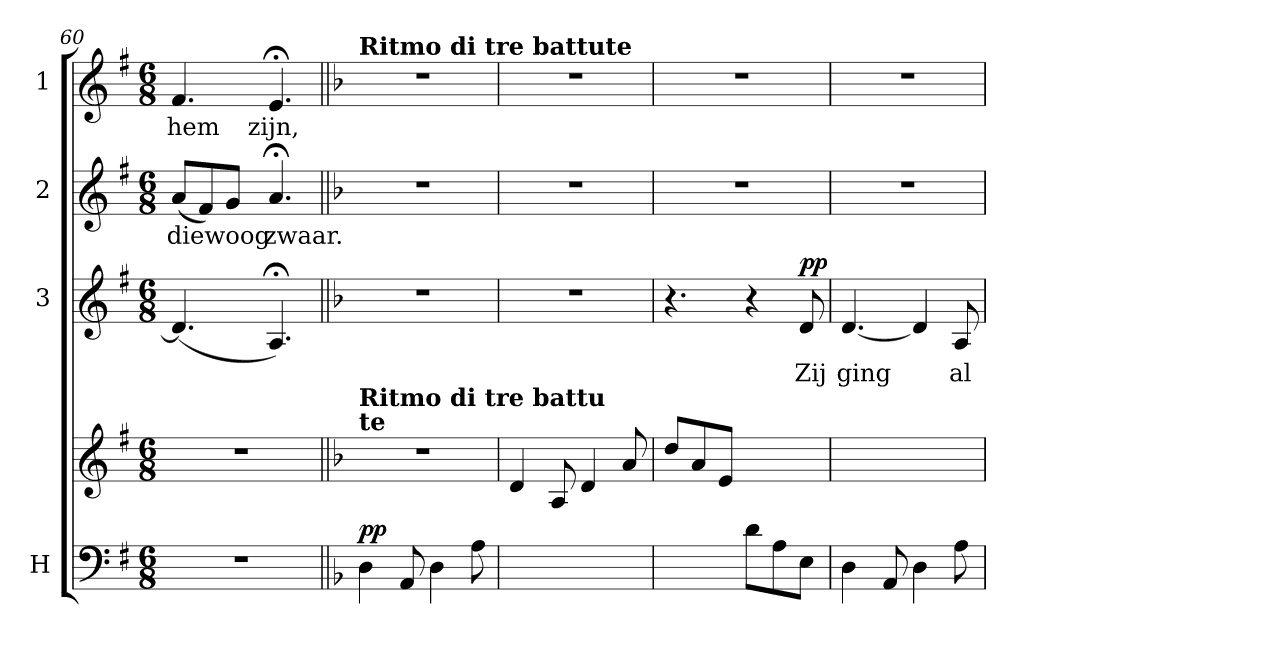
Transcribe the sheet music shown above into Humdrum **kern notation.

**kern	**kern	**dynam	**kern	**text	**dynam	**kern	**text	**kern	**text
*part4	*part4	*part4	*part3	*part3	*part3	*part2	*part2	*part1	*part1
*staff5	*staff4	*staff4/5	*staff3	*staff3	*staff3	*staff2	*staff2	*staff1	*staff1
*I"H	*	*	*I"3	*	*	*I"2	*	*I"1	*
*I'H	*	*	*	*	*	*	*	*	*
*clefF4	*clefG2	*	*clefG2	*	*	*clefG2	*	*clefG2	*
*k[f#]	*k[f#]	*	*k[f#]	*	*	*k[f#]	*	*k[f#]	*
*G:	*G:	*	*G:	*	*	*G:	*	*G:	*
*M6/8	*M6/8	*	*M6/8	*	*	*M6/8	*	*M6/8	*
=60	=60	=60	=60	=60	=60	=60	=60	=60	=60
!LO:N:vis=1	!LO:N:vis=1	!	!	!	!	!	!LO:LY:b	!	!LO:LY:b
2.r	2.r	.	(<4.d]	.	.	(<8aL	die	4.f#	hem
.	.	.	.	.	.	8f#)	.	.	.
!	!	!	!	!	!	!	!LO:LY:b	!	!
.	.	.	.	.	.	8gJ	woog	.	.
!	!	!	!	!	!	!	!LO:LY:b	!	!LO:LY:b
.	.	.	4.A;<)	.	.	4.a;<	zwaar.	4.e;<	zijn,
=61||	=61||	=61||	=61||	=61||	=61||	=61||	=61||	=61||	=61||
*k[b-]	*k[b-]	*	*k[b-]	*	*	*k[b-]	*	*k[b-]	*
*F:	*F:	*	*F:	*	*	*F:	*	*F:	*
!	!	!	!	!	!	!	!	!LO:TX:a:B:t=Ritmo di tre battute	!
!	!LO:TX:a:B:t=te	!	!	!	!	!	!	!	!
!	!LO:TX:a:B:t=Ritmo di tre battu	!	!	!	!	!	!	!	!
!	!LO:N:vis=1	!LO:DY:a=2	!LO:N:vis=1	!	!	!LO:N:vis=1	!	!LO:N:vis=1	!
4D	2.r	pp	2.r	.	.	2.r	.	2.r	.
8AA	.	.	.	.	.	.	.	.	.
4D	.	.	.	.	.	.	.	.	.
8A	.	.	.	.	.	.	.	.	.
!!LO:LB:g=z
=62	=62	=62	=62	=62	=62	=62	=62	=62	=62
!LO:N:vis=1	!	!	!LO:N:vis=1	!	!	!LO:N:vis=1	!	!LO:N:vis=1	!
2.ryy	4d	.	2.r	.	.	2.r	.	2.r	.
.	8A	.	.	.	.	.	.	.	.
.	4d	.	.	.	.	.	.	.	.
.	8a	.	.	.	.	.	.	.	.
=63	=63	=63	=63	=63	=63	=63	=63	=63	=63
!	!	!	!	!	!	!LO:N:vis=1	!	!LO:N:vis=1	!
4.ryy	8ddL	.	4.r	.	.	2.r	.	2.r	.
.	8a	.	.	.	.	.	.	.	.
.	8eJ	.	.	.	.	.	.	.	.
8dL	4.ryy	.	4r	.	.	.	.	.	.
8A	.	.	.	.	.	.	.	.	.
!	!	!	!	!LO:LY:b	!LO:DY:a	!	!	!	!
8EJ	.	.	8d	Zij	pp	.	.	.	.
=64	=64	=64	=64	=64	=64	=64	=64	=64	=64
!	!LO:N:vis=1	!	!	!LO:LY:b	!	!LO:N:vis=1	!	!LO:N:vis=1	!
4D	2.ryy	.	[4.d	ging	.	2.r	.	2.r	.
8AA	.	.	.	.	.	.	.	.	.
4D	.	.	4d]	.	.	.	.	.	.
!	!	!	!	!LO:LY:b	!	!	!	!	!
8A	.	.	8A	al	.	.	.	.	.
=	=	=	=	=	=	=	=	=	=
*-	*-	*-	*-	*-	*-	*-	*-	*-	*-
